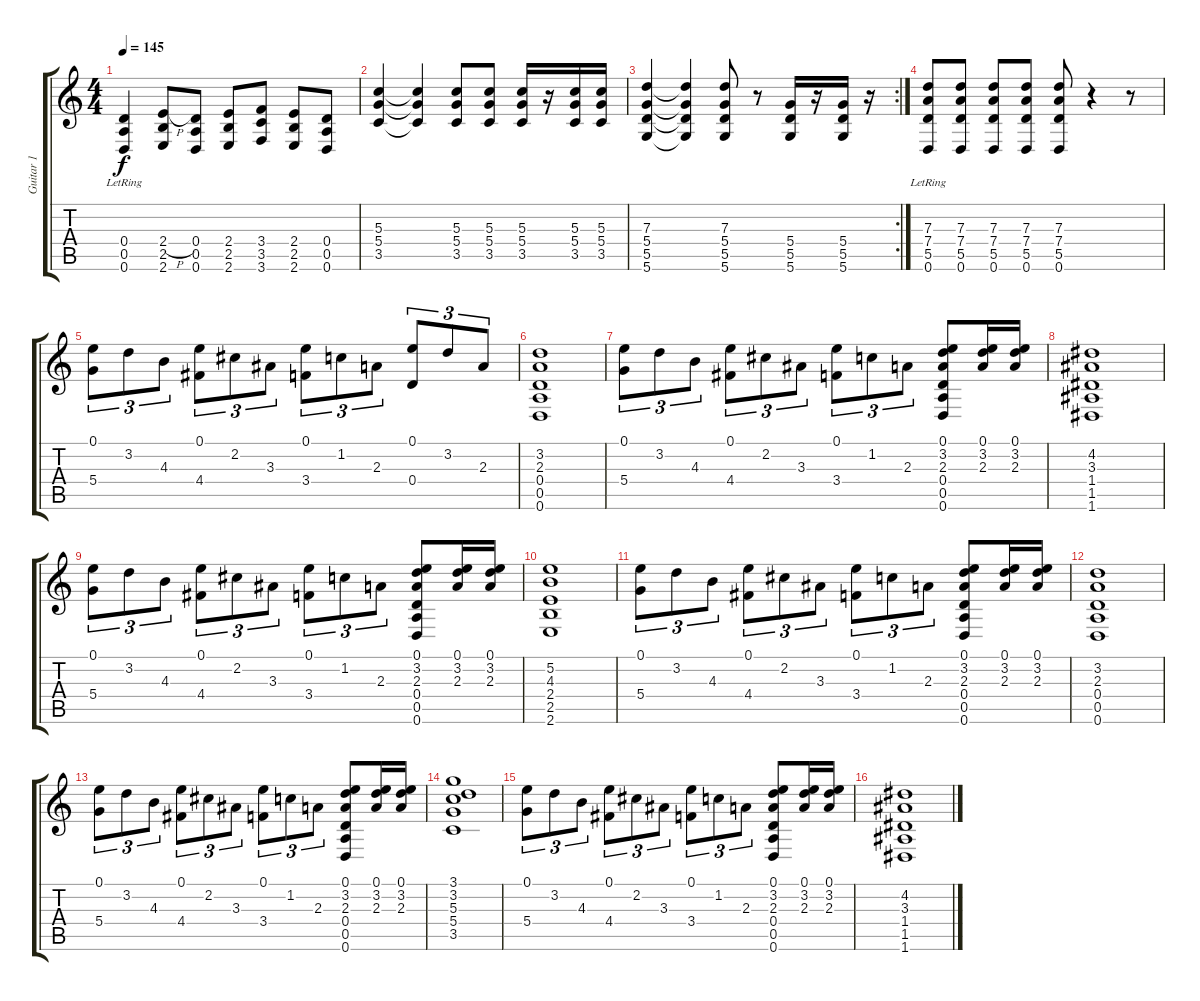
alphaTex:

\track ("Guitar 1" "Guitar 1") {instrument acousticguitarnylon}
\staff {score tabs}
\tuning (E4 B3 G3 D3 A2 D2) {hide}
\ts (4 4)
\tempo 145
\clef g2
\ks c
(0.4{lr} 0.5{lr} 0.6{lr}).4{dy f} (2.4{h} 2.5 2.6).8 (0.4 0.5 0.6).8 (2.4 2.5 2.6).8 (3.4 3.5 3.6).8 (2.4 2.5 2.6).8 (0.4 0.5 0.6).8 |
(5.3 5.4 3.5).4 (5.3{t} 5.4{t} 3.5{t}).4 (5.3 5.4 3.5).8 (5.3 5.4 3.5).8 (5.3 5.4 3.5).16 r.16 (5.3 5.4 3.5).16 (5.3 5.4 3.5).16 |
\rc 2
(7.3 5.4 5.5 5.6).4 (7.3{t} 5.4{t} 5.5{t} 5.6{t}).4 (7.3 5.4 5.5 5.6).8 r.8 (5.4 5.5 5.6).16 r.16 (5.4 5.5 5.6).16 r.16 |
(7.3 7.4{lr} 5.5{lr} 0.6{lr}).8 (7.3 7.4 5.5 0.6).8 (7.3 7.4 5.5 0.6).8 (7.3 7.4 5.5 0.6).8 (7.3 7.4 5.5 0.6).8 r.4 r.8 |
(0.1 5.4).8{tu (3 2) volume 14 instrument overdrivenguitar} 3.2.8{tu (3 2)} 4.3.8{tu (3 2)} (0.1 4.4).8{tu (3 2)} 2.2.8{tu (3 2)} 3.3.8{tu (3 2)} (0.1 3.4).8{tu (3 2)} 1.2.8{tu (3 2)} 2.3.8{tu (3 2)} (0.1 0.4).8{tu (3 2)} 3.2.8{tu (3 2)} 2.3.8{tu (3 2)} |
(3.2 2.3 0.4 0.5 0.6).1 |
(0.1 5.4).8{tu (3 2) instrument overdrivenguitar} 3.2.8{tu (3 2)} 4.3.8{tu (3 2)} (0.1 4.4).8{tu (3 2)} 2.2.8{tu (3 2)} 3.3.8{tu (3 2)} (0.1 3.4).8{tu (3 2)} 1.2.8{tu (3 2)} 2.3.8{tu (3 2)} (0.1 3.2 2.3 0.4 0.5 0.6).8 (0.1 3.2 2.3).16 (0.1 3.2 2.3).16 |
(4.2 3.3 1.4 1.5 1.6).1 |
(0.1 5.4).8{tu (3 2) instrument overdrivenguitar} 3.2.8{tu (3 2)} 4.3.8{tu (3 2)} (0.1 4.4).8{tu (3 2)} 2.2.8{tu (3 2)} 3.3.8{tu (3 2)} (0.1 3.4).8{tu (3 2)} 1.2.8{tu (3 2)} 2.3.8{tu (3 2)} (0.1 3.2 2.3 0.4 0.5 0.6).8 (0.1 3.2 2.3).16 (0.1 3.2 2.3).16 |
(5.2 4.3 2.4 2.5 2.6).1 |
(0.1 5.4).8{tu (3 2) instrument overdrivenguitar} 3.2.8{tu (3 2)} 4.3.8{tu (3 2)} (0.1 4.4).8{tu (3 2)} 2.2.8{tu (3 2)} 3.3.8{tu (3 2)} (0.1 3.4).8{tu (3 2)} 1.2.8{tu (3 2)} 2.3.8{tu (3 2)} (0.1 3.2 2.3 0.4 0.5 0.6).8 (0.1 3.2 2.3).16 (0.1 3.2 2.3).16 |
(3.2 2.3 0.4 0.5 0.6).1 |
(0.1 5.4).8{tu (3 2) instrument overdrivenguitar} 3.2.8{tu (3 2)} 4.3.8{tu (3 2)} (0.1 4.4).8{tu (3 2)} 2.2.8{tu (3 2)} 3.3.8{tu (3 2)} (0.1 3.4).8{tu (3 2)} 1.2.8{tu (3 2)} 2.3.8{tu (3 2)} (0.1 3.2 2.3 0.4 0.5 0.6).8 (0.1 3.2 2.3).16 (0.1 3.2 2.3).16 |
(3.1 3.2 5.3 5.4 3.5).1 |
(0.1 5.4).8{tu (3 2) instrument overdrivenguitar} 3.2.8{tu (3 2)} 4.3.8{tu (3 2)} (0.1 4.4).8{tu (3 2)} 2.2.8{tu (3 2)} 3.3.8{tu (3 2)} (0.1 3.4).8{tu (3 2)} 1.2.8{tu (3 2)} 2.3.8{tu (3 2)} (0.1 3.2 2.3 0.4 0.5 0.6).8 (0.1 3.2 2.3).16 (0.1 3.2 2.3).16 |
(4.2 3.3 1.4 1.5 1.6).1
